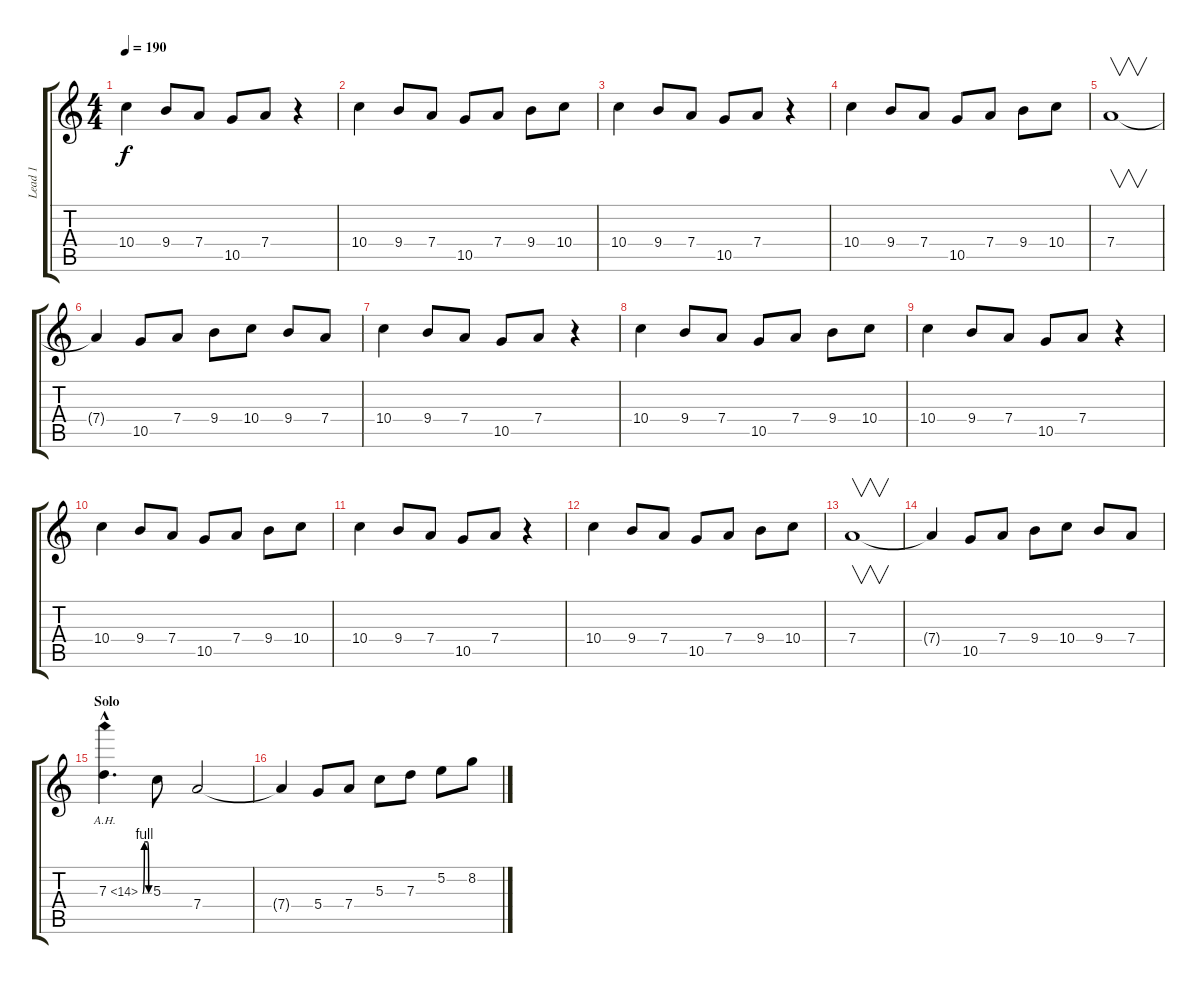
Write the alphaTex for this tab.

\track ("Lead 1" "Lead 1") {instrument overdrivenguitar}
\staff {score tabs}
\tuning (E4 B3 G3 D3 A2 E2) {hide}
\ts (4 4)
\tempo 190
\clef g2
\ks c
10.4.4{dy f} 9.4.8 7.4.8 10.5.8 7.4.8 r.4 |
10.4.4 9.4.8 7.4.8 10.5.8 7.4.8 9.4.8 10.4.8 |
10.4.4 9.4.8 7.4.8 10.5.8 7.4.8 r.4 |
10.4.4 9.4.8 7.4.8 10.5.8 7.4.8 9.4.8 10.4.8 |
7.4.1{v} |
7.4{t}.4 10.5.8 7.4.8 9.4.8 10.4.8 9.4.8 7.4.8 |
10.4.4 9.4.8 7.4.8 10.5.8 7.4.8 r.4 |
10.4.4 9.4.8 7.4.8 10.5.8 7.4.8 9.4.8 10.4.8 |
10.4.4 9.4.8 7.4.8 10.5.8 7.4.8 r.4 |
10.4.4 9.4.8 7.4.8 10.5.8 7.4.8 9.4.8 10.4.8 |
10.4.4 9.4.8 7.4.8 10.5.8 7.4.8 r.4 |
10.4.4 9.4.8 7.4.8 10.5.8 7.4.8 9.4.8 10.4.8 |
7.4.1{v} |
7.4{t}.4 10.5.8 7.4.8 9.4.8 10.4.8 9.4.8 7.4.8 |
\section ("" "Solo")
7.3{be (custom 0 0 15 4 30 4 45 4 55 0 60 0) ah 7 hac}.4{d} 5.3.8 7.4.2 |
7.4{t}.4 5.4.8 7.4.8 5.3.8 7.3.8 5.2.8 8.2.8
